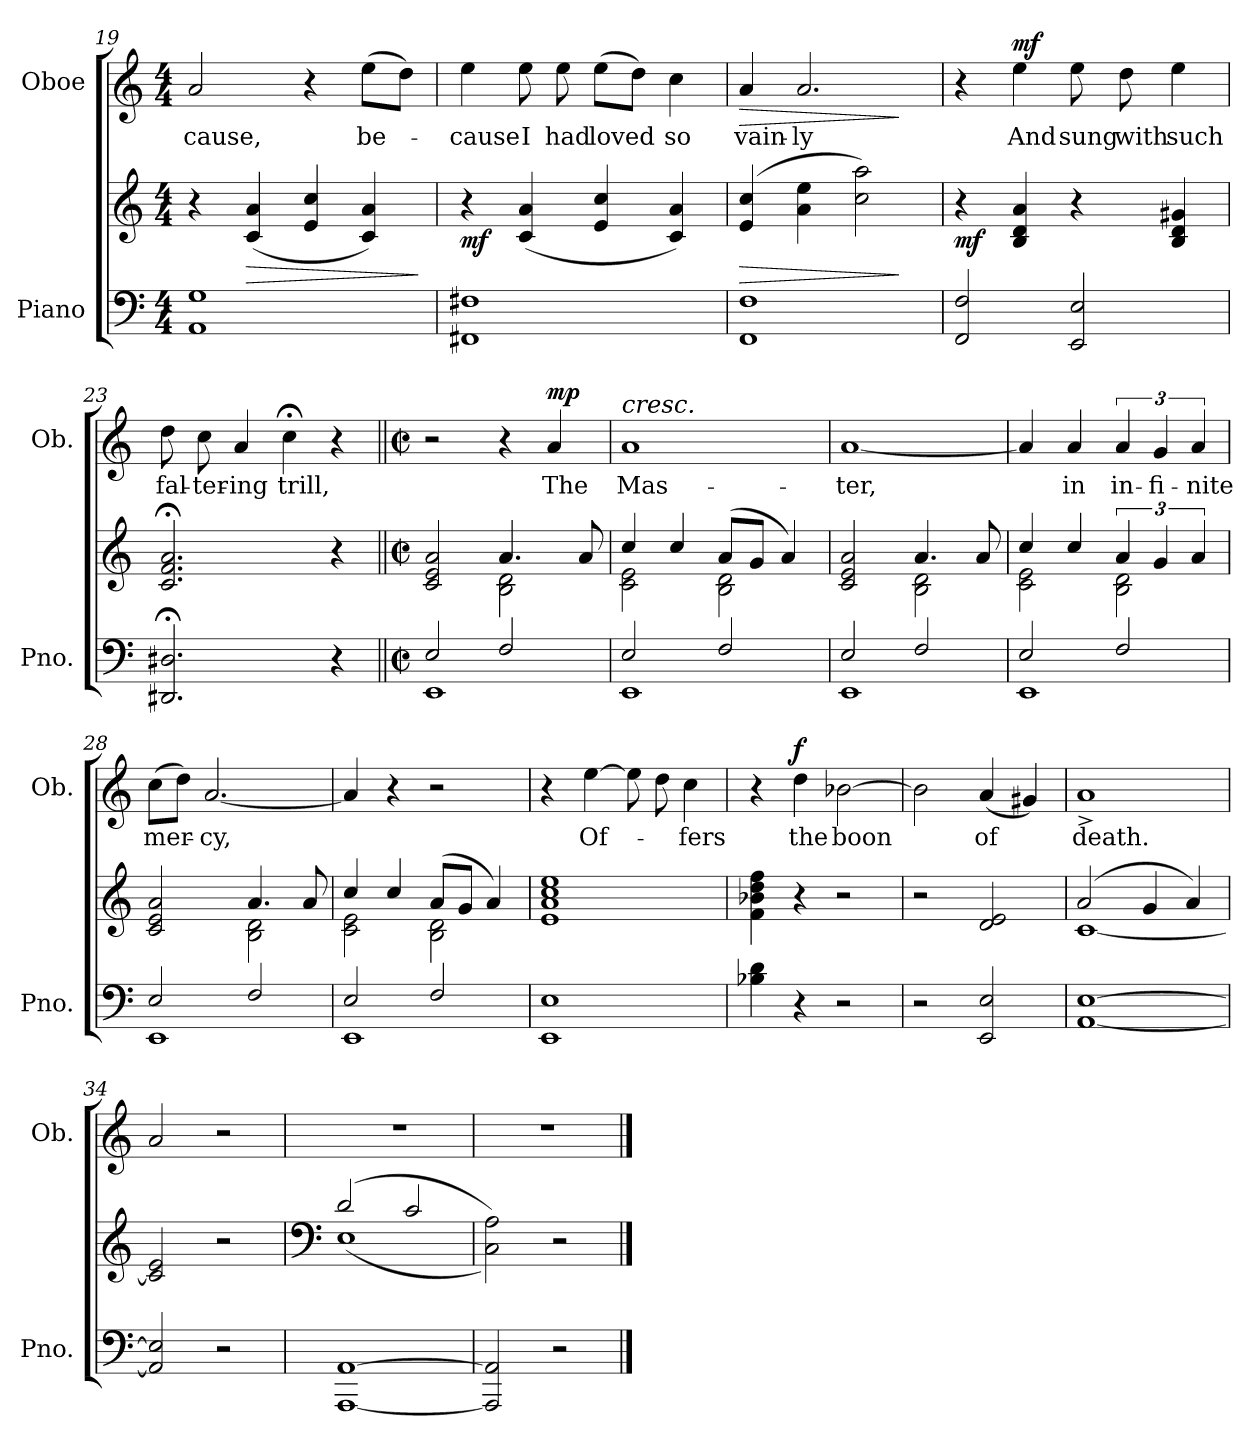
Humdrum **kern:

**kern	**kern	**dynam	**kern	**text	**dynam
*part2	*part2	*part2	*part1	*part1	*part1
*staff3	*staff2	*staff2/3	*staff1	*staff1	*staff1
*I"Piano	*	*	*I"Oboe	*	*
*I'Pno.	*	*	*I'Ob.	*	*
*clefF4	*clefG2	*	*clefG2	*	*
*k[]	*k[]	*	*k[]	*	*
*M4/4	*M4/4	*	*M4/4	*	*
=19	=19	=19	=19	=19	=19
!	!	!	!	!LO:LY:b	!
1AA 1G	4r	.	2a/	-cause,	.
!	!	!LO:HP:b	!	!	!
.	(4c/ 4a/	>	.	.	.
.	4e/ 4cc/	.	4r	.	.
!	!	!	!	!LO:LY:b	!
.	4c/ 4a/)	.	(8ee\L	be-	.
.	.	.	8dd\J)	.	.
.	.	]	.	.	.
=20	=20	=20	=20	=20	=20
!	!	!LO:DY:b	!	!LO:LY:b	!
1FF#X 1F#X	4r	mf	4ee\	-cause	.
!	!	!	!	!LO:LY:b	!
.	(4c/ 4a/	.	8ee\	I	.
!	!	!	!	!LO:LY:b	!
.	.	.	8ee\	had	.
!	!	!	!	!LO:LY:b	!
.	4e/ 4cc/	.	(8ee\L	loved	.
.	.	.	8dd\J)	.	.
!	!	!	!	!LO:LY:b	!
.	4c/ 4a/)	.	4cc\	so	.
!!LO:LB:g=z
=21	=21	=21	=21	=21	=21
!	!	!LO:HP:b	!	!LO:LY:b	!LO:HP:b
1FF 1F	(4e/ 4cc/	>	4a/	vain-	>
!	!	!	!	!LO:LY:b	!
.	4a\ 4ee\	.	2.a/	-ly	.
.	2cc\ 2aa\)	.	.	.	.
.	.	]	.	.	]
=22	=22	=22	=22	=22	=22
!	!	!LO:DY:b	!	!	!
2FF/ 2F/	4r	mf	4r	.	.
!	!	!	!	!LO:LY:b	!LO:DY:a
.	4B/ 4d/ 4a/	.	4ee\	And	mf
!	!	!	!	!LO:LY:b	!
2EE/ 2E/	4r	.	8ee\	sung	.
!	!	!	!	!LO:LY:b	!
.	.	.	8dd\	with	.
!	!	!	!	!LO:LY:b	!
.	4B/ 4d/ 4g#X/	.	4ee\	such	.
=23	=23	=23	=23	=23	=23
!	!	!	!	!LO:LY:b	!
2.DD#X/;< 2.D#X/;<	2.c/;< 2.f/;< 2.a/;<	.	8dd\	fal-	.
!	!	!	!	!LO:LY:b	!
.	.	.	8cc\	-ter-	.
!	!	!	!	!LO:LY:b	!
.	.	.	4a/	-ing	.
!	!	!	!	!LO:LY:b	!
.	.	.	4cc;<\	trill,	.
4r	4r	.	4r	.	.
=24||	=24||	=24||	=24||	=24||	=24||
*M2/2	*M2/2	*	*M2/2	*	*
*met(c|)	*met(c|)	*	*met(c|)	*	*
*^	*^	*	*	*	*
2E/	1EE	2c/ 2e/ 2a/	2ryy	.	2r	.	.
2F/	.	4.a/	2B\ 2d\	.	4r	.	.
!	!	!	!	!	!	!LO:LY:b	!LO:DY:a
.	.	.	.	.	4a/	The	mp
.	.	8a/	.	.	.	.	.
=25	=25	=25	=25	=25	=25	=25	=25
!	!	!	!	!	!LO:TX:a:i:t=cresc.	!	!
!	!	!	!	!	!	!LO:LY:b	!
2E/	1EE	4cc/	2c\ 2e\	.	1a	Mas-	.
.	.	4cc/	.	.	.	.	.
2F/	.	(8a/L	2B\ 2d\	.	.	.	.
.	.	8g/J	.	.	.	.	.
.	.	4a/)	.	.	.	.	.
!!LO:LB:g=z
=26	=26	=26	=26	=26	=26	=26	=26
!	!	!	!	!	!	!LO:LY:b	!
2E/	1EE	2c/ 2e/ 2a/	2ryy	.	[1a	-ter,	.
2F/	.	4.a/	2B\ 2d\	.	.	.	.
.	.	8a/	.	.	.	.	.
=27	=27	=27	=27	=27	=27	=27	=27
2E/	1EE	4cc/	2c\ 2e\	.	4a/]	.	.
!	!	!	!	!	!	!LO:LY:b	!
.	.	4cc/	.	.	4a/	in	.
!	!	!	!	!	!	!LO:LY:b	!
2F/	.	6a/	2B\ 2d\	.	6a/	in-	.
!	!	!	!	!	!	!LO:LY:b	!
.	.	6g/	.	.	6g/	-fi-	.
!	!	!	!	!	!	!LO:LY:b	!
.	.	6a/	.	.	6a/	-nite	.
=28	=28	=28	=28	=28	=28	=28	=28
!	!	!	!	!	!	!LO:LY:b	!
2E/	1EE	2c/ 2e/ 2a/	2ryy	.	(8cc\L	mer-	.
.	.	.	.	.	8dd\J)	.	.
!	!	!	!	!	!	!LO:LY:b	!
.	.	.	.	.	[2.a/	-cy,	.
2F/	.	4.a/	2B\ 2d\	.	.	.	.
.	.	8a/	.	.	.	.	.
=29	=29	=29	=29	=29	=29	=29	=29
2E/	1EE	4cc/	2c\ 2e\	.	4a/]	.	.
.	.	4cc/	.	.	4r	.	.
2F/	.	(8a/L	2B\ 2d\	.	2r	.	.
.	.	8g/J	.	.	.	.	.
.	.	4a/)	.	.	.	.	.
*v	*v	*	*	*	*	*	*
*	*v	*v	*	*	*	*
=30	=30	=30	=30	=30	=30
1EE 1E	1e 1a 1cc 1ee	.	4r	.	.
!	!	!	!	!LO:LY:b	!
.	.	.	[4ee\	Of-	.
.	.	.	8ee\]	.	.
.	.	.	8dd\	.	.
!	!	!	!	!LO:LY:b	!
.	.	.	4cc\	-fers	.
=31	=31	=31	=31	=31	=31
4B-X\ 4d\	4f\ 4b-X\ 4dd\ 4ff\	.	4r	.	.
!	!	!	!	!LO:LY:b	!LO:DY:a
4r	4r	.	4dd\	the	f
!	!	!	!	!LO:LY:b	!
2r	2r	.	[2b-X\	boon	.
!!LO:LB:g=z
=32	=32	=32	=32	=32	=32
2r	2r	.	2b-\]	.	.
!	!	!	!	!LO:LY:b	!
2EE/ 2E/	2d/ 2e/	.	(4a/	of	.
.	.	.	4g#X/)	.	.
=33	=33	=33	=33	=33	=33
*	*^	*	*	*	*
!	!	!	!	!	!LO:LY:b	!
[1AA [1E	(2a/	[1c	.	1a^	death.	.
.	4g/	.	.	.	.	.
.	4a/)	.	.	.	.	.
*	*v	*v	*	*	*	*
=34	=34	=34	=34	=34	=34
2AA/] 2E/]	2c/] 2e/	.	2a/	.	.
2r	2r	.	2r	.	.
=35	=35	=35	=35	=35	=35
*	*clefF4	*	*	*	*
*	*^	*	*	*	*
[1AAA [1AA	(2d/	(1E	.	1r	.	.
.	2c/	.	.	.	.	.
*	*v	*v	*	*	*	*
=36	=36	=36	=36	=36	=36
2AAA/] 2AA/]	2C\ 2A\))	.	1r	.	.
2r	2r	.	.	.	.
==	==	==	==	==	==
*-	*-	*-	*-	*-	*-
